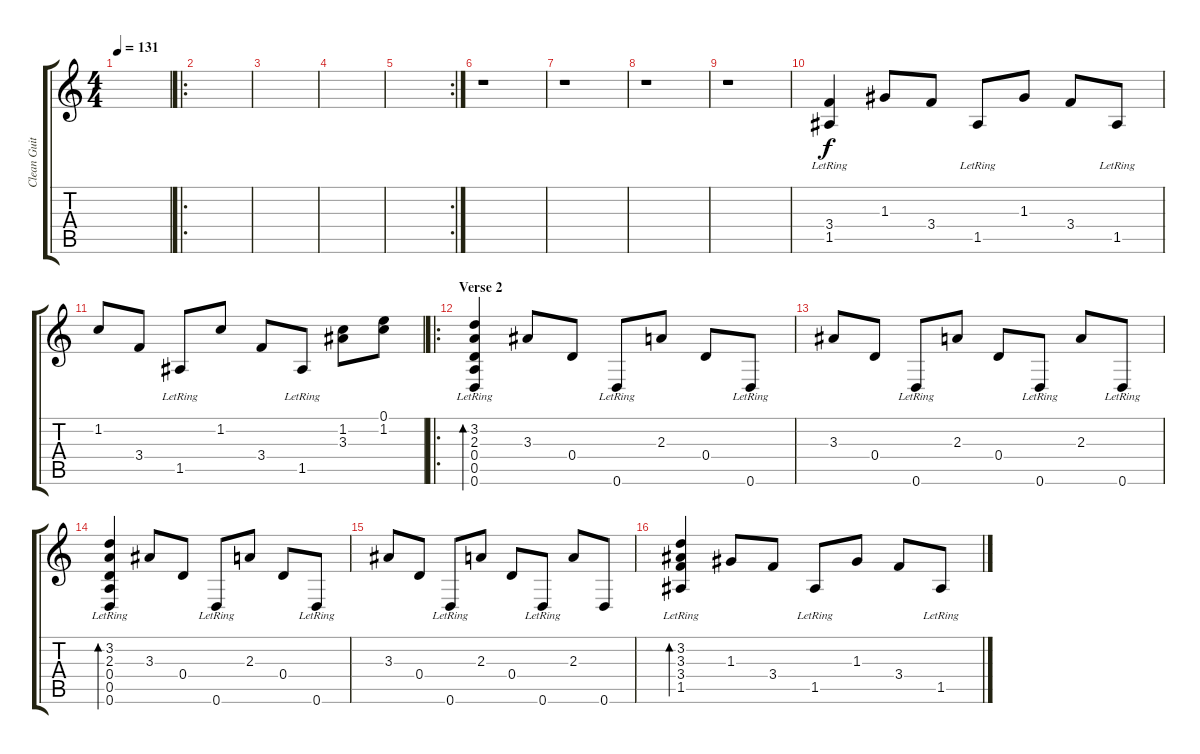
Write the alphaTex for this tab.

\track ("Clean Guitar" "Clean Guit") {instrument electricguitarjazz}
\staff {score tabs}
\tuning (E4 B3 G3 D3 A2 D2) {hide}
\ts (4 4)
\tempo 131
\clef g2
\ks c
|
\ro
|
|
|
\rc 2
|
r.1 |
r.1 |
r.1 |
r.1 |
(3.4 1.5{lr}).4 1.3.8 3.4.8 1.5{lr}.8 1.3.8 3.4.8 1.5{lr}.8 |
1.2.8 3.4.8 1.5{lr}.8 1.2.8 3.4.8 1.5{lr}.8 (1.2 3.3).8 (0.1 1.2).8 |
\ro
\section ("" "Verse 2")
(3.2{lr} 2.3{lr} 0.4{lr} 0.5{lr} 0.6{lr}).4{bd 120} 3.3.8 0.4.8 0.6{lr}.8 2.3.8 0.4.8 0.6{lr}.8 |
3.3.8 0.4.8 0.6{lr}.8 2.3.8 0.4.8 0.6{lr}.8 2.3.8 0.6{lr}.8 |
(3.2{lr} 2.3{lr} 0.4{lr} 0.5{lr} 0.6{lr}).4{bd 120} 3.3.8 0.4.8 0.6{lr}.8 2.3.8 0.4.8 0.6{lr}.8 |
3.3.8 0.4.8 0.6{lr}.8 2.3.8 0.4.8 0.6{lr}.8 2.3.8 0.6.8 |
(3.2{lr} 3.3{lr} 3.4{lr} 1.5{lr}).4{bd 120} 1.3.8 3.4.8 1.5{lr}.8 1.3.8 3.4.8 1.5{lr}.8
